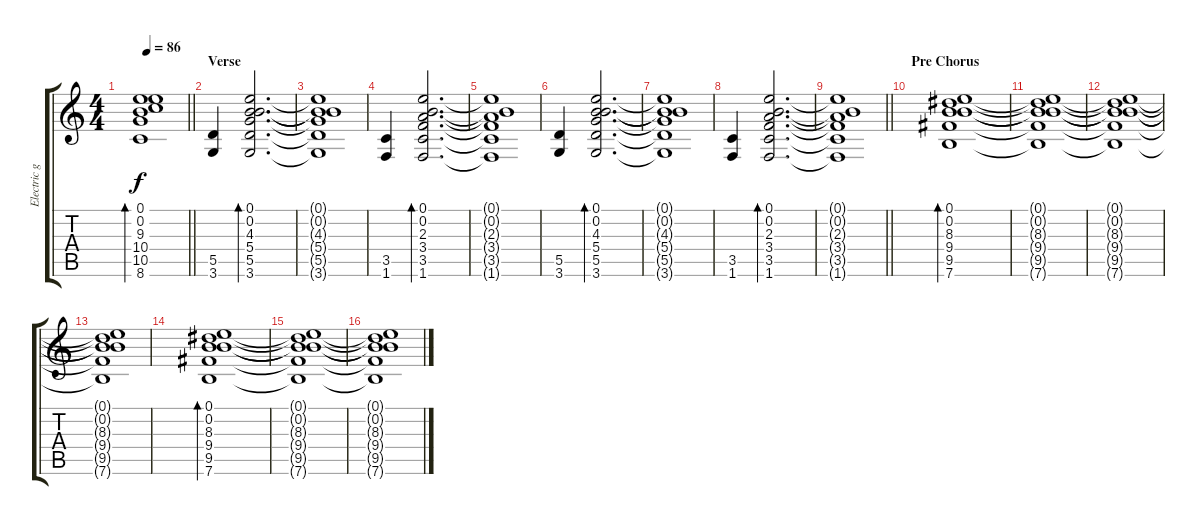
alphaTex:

\track ("Electric guitar 1" "Electric g") {instrument electricguitarjazz}
\staff {score tabs}
\tuning (E4 B3 G3 D3 A2 E2) {hide}
\ts (4 4)
\tempo 86
\clef g2
\barLineRight lightlight
\ks c
(0.1 0.2 9.3 10.4 10.5 8.6).1{bd 30 dy f} |
\section ("" "Verse")
(5.5 3.6).4 (0.1 0.2 4.3 5.4 5.5 3.6).2{d bd 30} |
(0.1{t} 0.2{t} 4.3{t} 5.4{t} 5.5{t} 3.6{t}).1 |
(3.5 1.6).4 (0.1 0.2 2.3 3.4 3.5 1.6).2{d bd 30} |
(0.1{t} 0.2{t} 2.3{t} 3.4{t} 3.5{t} 1.6{t}).1 |
(5.5 3.6).4 (0.1 0.2 4.3 5.4 5.5 3.6).2{d bd 30} |
(0.1{t} 0.2{t} 4.3{t} 5.4{t} 5.5{t} 3.6{t}).1 |
(3.5 1.6).4 (0.1 0.2 2.3 3.4 3.5 1.6).2{d bd 30} |
\barLineRight lightlight
(0.1{t} 0.2{t} 2.3{t} 3.4{t} 3.5{t} 1.6{t}).1 |
\section ("" "Pre Chorus")
(0.1 0.2 8.3 9.4 9.5 7.6).1{bd 30} |
(0.1{t} 0.2{t} 8.3{t} 9.4{t} 9.5{t} 7.6{t}).1 |
(0.1{t} 0.2{t} 8.3{t} 9.4{t} 9.5{t} 7.6{t}).1 |
(0.1{t} 0.2{t} 8.3{t} 9.4{t} 9.5{t} 7.6{t}).1 |
(0.1 0.2 8.3 9.4 9.5 7.6).1{bd 30} |
(0.1{t} 0.2{t} 8.3{t} 9.4{t} 9.5{t} 7.6{t}).1 |
(0.1{t} 0.2{t} 8.3{t} 9.4{t} 9.5{t} 7.6{t}).1
